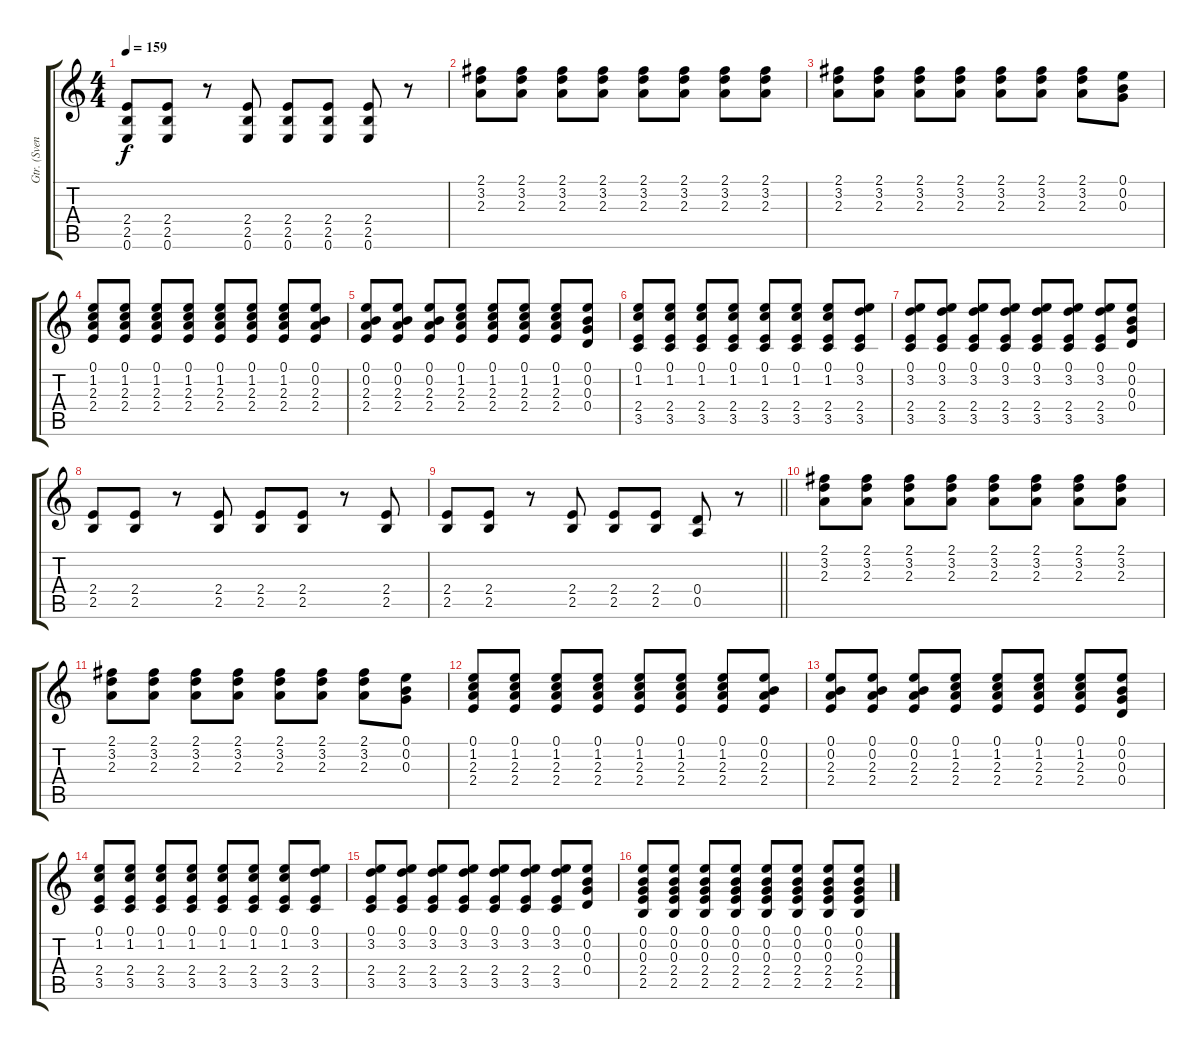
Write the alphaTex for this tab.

\track ("Gtr. (Sven/Timo)" "Gtr. (Sven") {instrument acousticguitarsteel}
\staff {score tabs}
\tuning (E4 B3 G3 D3 A2 E2) {hide}
\ts (4 4)
\tempo 159
\clef g2
\ks c
(2.4 2.5 0.6).8{dy f} (2.4 2.5 0.6).8 r.8 (2.4 2.5 0.6).8 (2.4 2.5 0.6).8 (2.4 2.5 0.6).8 (2.4 2.5 0.6).8 r.8 |
(2.1 3.2 2.3).8 (2.1 3.2 2.3).8 (2.1 3.2 2.3).8 (2.1 3.2 2.3).8 (2.1 3.2 2.3).8 (2.1 3.2 2.3).8 (2.1 3.2 2.3).8 (2.1 3.2 2.3).8 |
(2.1 3.2 2.3).8 (2.1 3.2 2.3).8 (2.1 3.2 2.3).8 (2.1 3.2 2.3).8 (2.1 3.2 2.3).8 (2.1 3.2 2.3).8 (2.1 3.2 2.3).8 (0.1 0.2 0.3).8 |
(0.1 1.2 2.3 2.4).8 (0.1 1.2 2.3 2.4).8 (0.1 1.2 2.3 2.4).8 (0.1 1.2 2.3 2.4).8 (0.1 1.2 2.3 2.4).8 (0.1 1.2 2.3 2.4).8 (0.1 1.2 2.3 2.4).8 (0.1 0.2 2.3 2.4).8 |
(0.1 0.2 2.3 2.4).8 (0.1 0.2 2.3 2.4).8 (0.1 0.2 2.3 2.4).8 (0.1 1.2 2.3 2.4).8 (0.1 1.2 2.3 2.4).8 (0.1 1.2 2.3 2.4).8 (0.1 1.2 2.3 2.4).8 (0.1 0.2 0.3 0.4).8 |
(0.1 1.2 2.4 3.5).8 (0.1 1.2 2.4 3.5).8 (0.1 1.2 2.4 3.5).8 (0.1 1.2 2.4 3.5).8 (0.1 1.2 2.4 3.5).8 (0.1 1.2 2.4 3.5).8 (0.1 1.2 2.4 3.5).8 (0.1 3.2 2.4 3.5).8 |
(0.1 3.2 2.4 3.5).8 (0.1 3.2 2.4 3.5).8 (0.1 3.2 2.4 3.5).8 (0.1 3.2 2.4 3.5).8 (0.1 3.2 2.4 3.5).8 (0.1 3.2 2.4 3.5).8 (0.1 3.2 2.4 3.5).8 (0.1 0.2 0.3 0.4).8 |
(2.4 2.5).8 (2.4 2.5).8 r.8 (2.4 2.5).8 (2.4 2.5).8 (2.4 2.5).8 r.8 (2.4 2.5).8 |
\barLineRight lightlight
(2.4 2.5).8 (2.4 2.5).8 r.8 (2.4 2.5).8 (2.4 2.5).8 (2.4 2.5).8 (0.4 0.5).8 r.8 |
(2.1 3.2 2.3).8 (2.1 3.2 2.3).8 (2.1 3.2 2.3).8 (2.1 3.2 2.3).8 (2.1 3.2 2.3).8 (2.1 3.2 2.3).8 (2.1 3.2 2.3).8 (2.1 3.2 2.3).8 |
(2.1 3.2 2.3).8 (2.1 3.2 2.3).8 (2.1 3.2 2.3).8 (2.1 3.2 2.3).8 (2.1 3.2 2.3).8 (2.1 3.2 2.3).8 (2.1 3.2 2.3).8 (0.1 0.2 0.3).8 |
(0.1 1.2 2.3 2.4).8 (0.1 1.2 2.3 2.4).8 (0.1 1.2 2.3 2.4).8 (0.1 1.2 2.3 2.4).8 (0.1 1.2 2.3 2.4).8 (0.1 1.2 2.3 2.4).8 (0.1 1.2 2.3 2.4).8 (0.1 0.2 2.3 2.4).8 |
(0.1 0.2 2.3 2.4).8 (0.1 0.2 2.3 2.4).8 (0.1 0.2 2.3 2.4).8 (0.1 1.2 2.3 2.4).8 (0.1 1.2 2.3 2.4).8 (0.1 1.2 2.3 2.4).8 (0.1 1.2 2.3 2.4).8 (0.1 0.2 0.3 0.4).8 |
(0.1 1.2 2.4 3.5).8 (0.1 1.2 2.4 3.5).8 (0.1 1.2 2.4 3.5).8 (0.1 1.2 2.4 3.5).8 (0.1 1.2 2.4 3.5).8 (0.1 1.2 2.4 3.5).8 (0.1 1.2 2.4 3.5).8 (0.1 3.2 2.4 3.5).8 |
(0.1 3.2 2.4 3.5).8 (0.1 3.2 2.4 3.5).8 (0.1 3.2 2.4 3.5).8 (0.1 3.2 2.4 3.5).8 (0.1 3.2 2.4 3.5).8 (0.1 3.2 2.4 3.5).8 (0.1 3.2 2.4 3.5).8 (0.1 0.2 0.3 0.4).8 |
(0.1 0.2 0.3 2.4 2.5).8 (0.1 0.2 0.3 2.4 2.5).8 (0.1 0.2 0.3 2.4 2.5).8 (0.1 0.2 0.3 2.4 2.5).8 (0.1 0.2 0.3 2.4 2.5).8 (0.1 0.2 0.3 2.4 2.5).8 (0.1 0.2 0.3 2.4 2.5).8 (0.1 0.2 0.3 2.4 2.5).8
